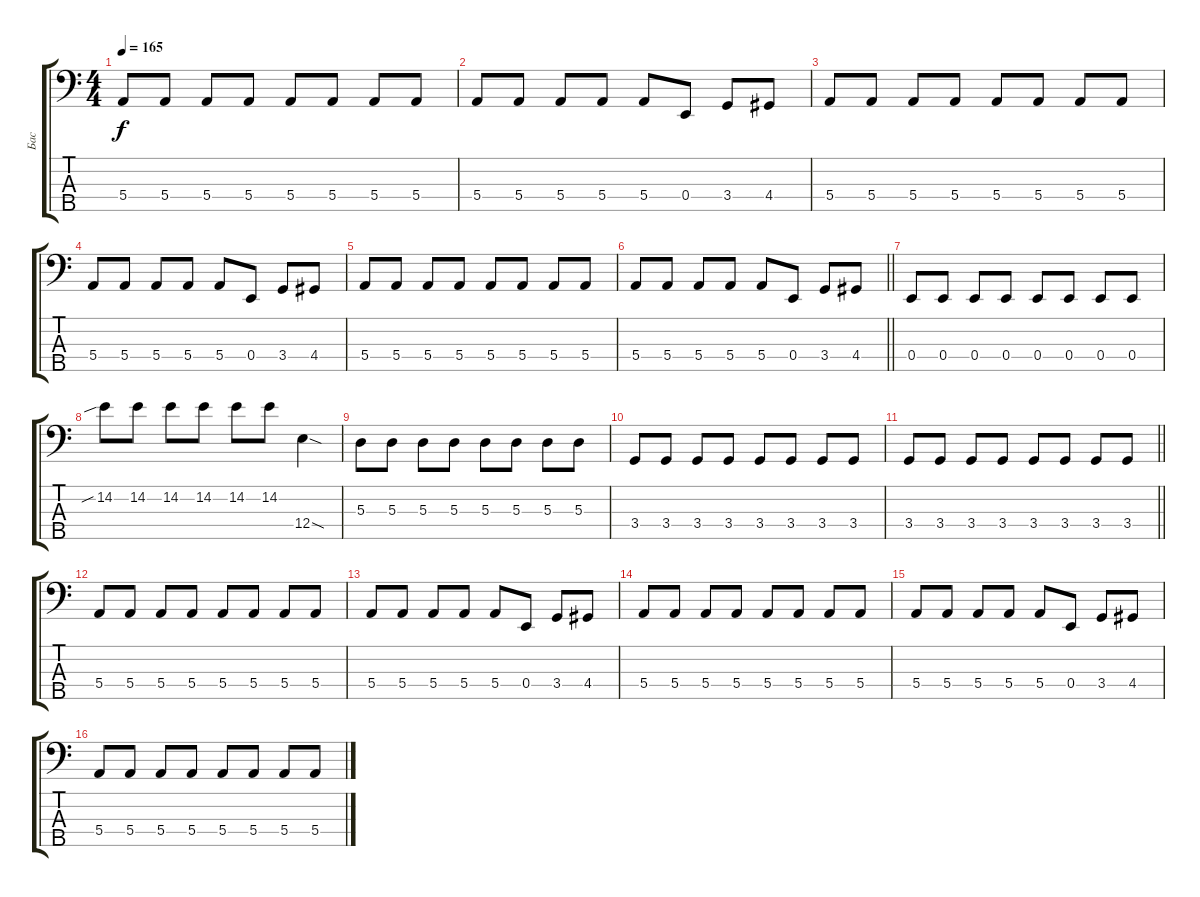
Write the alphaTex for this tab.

\track ("Бас" "Бас") {instrument electricbassfinger}
\staff {score tabs}
\tuning (G2 D2 A1 E1 B0) {hide}
\ts (4 4)
\tempo 165
\clef f4
\ks c
5.4.8{dy f} 5.4.8 5.4.8 5.4.8 5.4.8 5.4.8 5.4.8 5.4.8 |
5.4.8 5.4.8 5.4.8 5.4.8 5.4.8 0.4.8 3.4.8 4.4.8 |
5.4.8 5.4.8 5.4.8 5.4.8 5.4.8 5.4.8 5.4.8 5.4.8 |
5.4.8 5.4.8 5.4.8 5.4.8 5.4.8 0.4.8 3.4.8 4.4.8 |
5.4.8 5.4.8 5.4.8 5.4.8 5.4.8 5.4.8 5.4.8 5.4.8 |
\barLineRight lightlight
5.4.8 5.4.8 5.4.8 5.4.8 5.4.8 0.4.8 3.4.8 4.4.8 |
0.4.8 0.4.8 0.4.8 0.4.8 0.4.8 0.4.8 0.4.8 0.4.8 |
14.2{sib}.8 14.2.8 14.2.8 14.2.8 14.2.8 14.2.8 12.4{sod}.4 |
5.3.8 5.3.8 5.3.8 5.3.8 5.3.8 5.3.8 5.3.8 5.3.8 |
3.4.8 3.4.8 3.4.8 3.4.8 3.4.8 3.4.8 3.4.8 3.4.8 |
\barLineRight lightlight
3.4.8 3.4.8 3.4.8 3.4.8 3.4.8 3.4.8 3.4.8 3.4.8 |
5.4.8 5.4.8 5.4.8 5.4.8 5.4.8 5.4.8 5.4.8 5.4.8 |
5.4.8 5.4.8 5.4.8 5.4.8 5.4.8 0.4.8 3.4.8 4.4.8 |
5.4.8 5.4.8 5.4.8 5.4.8 5.4.8 5.4.8 5.4.8 5.4.8 |
5.4.8 5.4.8 5.4.8 5.4.8 5.4.8 0.4.8 3.4.8 4.4.8 |
5.4.8 5.4.8 5.4.8 5.4.8 5.4.8 5.4.8 5.4.8 5.4.8
